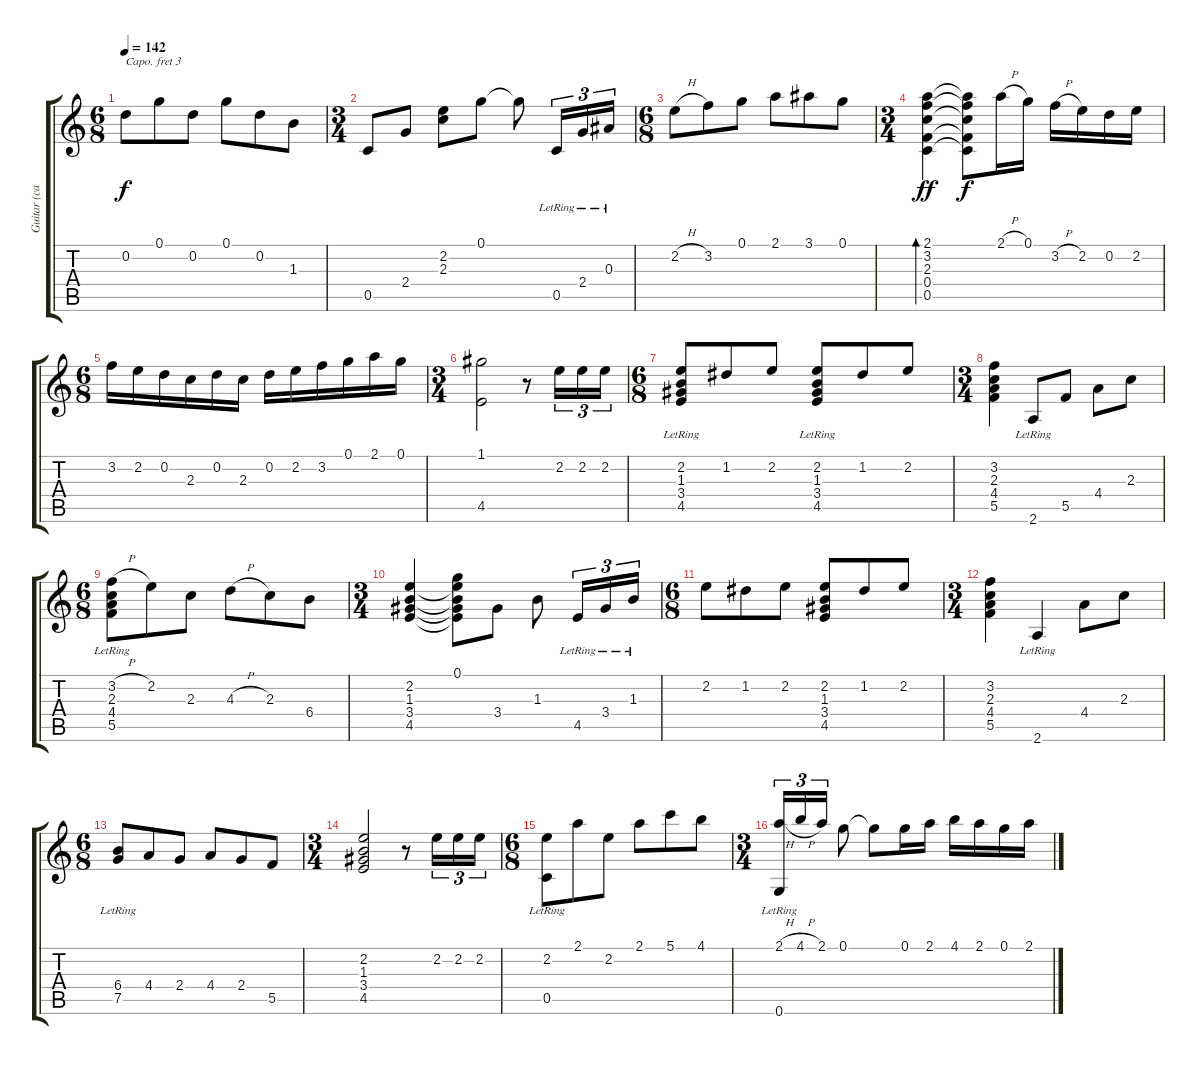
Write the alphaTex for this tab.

\track ("Guitar (capo @ 3)" "Guitar (ca") {instrument acousticguitarnylon}
\staff {score tabs}
\capo 3
\tuning (E4 B3 G3 D3 A2 E2) {hide}
\ts (6 8)
\tempo 142
\clef g2
\ks c
0.2.8{dy f} 0.1.8 0.2.8 0.1.8 0.2.8 1.3.8 |
\ts (3 4)
0.5.8 2.4.8 (2.2 2.3).8 0.1.8 0.1{t}.8 0.5{lr}.16{tu (3 2)} 2.4{lr}.16{tu (3 2)} 0.3{lr}.16{tu (3 2)} |
\ts (6 8)
2.2{h}.8 3.2.8 0.1.8 2.1.8 3.1.8 0.1.8 |
\ts (3 4)
(2.1 3.2 2.3 0.4 0.5).4{bd 60 dy ff} (2.1{t} 3.2{t} 2.3{t} 0.4{t} 0.5{t}).8{dy f} 2.1{h}.16 0.1.16 3.2{h}.16 2.2.16 0.2.16 2.2.16 |
\ts (6 8)
3.2.16 2.2.16 0.2.16 2.3.16 0.2.16 2.3.16 0.2.16 2.2.16 3.2.16 0.1.16 2.1.16 0.1.16 |
\ts (3 4)
(1.1 4.5).2 r.8 2.2.16{tu (3 2)} 2.2.16{tu (3 2)} 2.2.16{tu (3 2)} |
\ts (6 8)
(2.2 1.3 3.4{lr} 4.5{lr}).8 1.2.8 2.2.8 (2.2 1.3 3.4{lr} 4.5{lr}).8 1.2.8 2.2.8 |
\ts (3 4)
(3.2 2.3 4.4 5.5).4 2.6{lr}.8 5.5.8 4.4.8 2.3.8 |
\ts (6 8)
(3.2{h} 2.3 4.4{lr} 5.5).8 2.2.8 2.3.8 4.3{h}.8 2.3.8 6.4.8 |
\ts (3 4)
(2.2 1.3 3.4 4.5).4 (0.1 2.2{t} 1.3{t} 3.4{t} 4.5{t}).8 3.4.8 1.3.8 4.5{lr}.16{tu (3 2)} 3.4{lr}.16{tu (3 2)} 1.3{lr}.16{tu (3 2)} |
\ts (6 8)
2.2.8 1.2.8 2.2.8 (2.2 1.3 3.4 4.5).8 1.2.8 2.2.8 |
\ts (3 4)
(3.2 2.3 4.4 5.5).4 2.6{lr}.4 4.4.8 2.3.8 |
\ts (6 8)
(6.4 7.5{lr}).8 4.4.8 2.4.8 4.4.8 2.4.8 5.5.8 |
\ts (3 4)
(2.2 1.3 3.4 4.5).2 r.8 2.2.16{tu (3 2)} 2.2.16{tu (3 2)} 2.2.16{tu (3 2)} |
\ts (6 8)
(2.2 0.5{lr}).8 2.1.8 2.2.8 2.1.8 5.1.8 4.1.8 |
\ts (3 4)
(2.1{h} 0.6{lr}).16{tu (3 2)} 4.1{h}.16{tu (3 2)} 2.1.16{tu (3 2)} 0.1.8 0.1{t}.8 0.1.16 2.1.16 4.1.16 2.1.16 0.1.16 2.1.16
